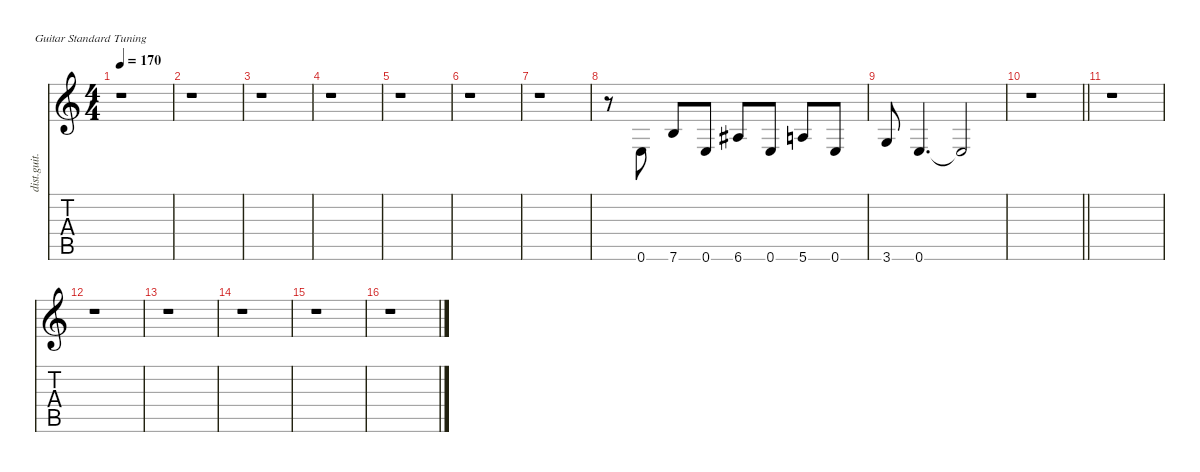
\defaultSystemsLayout 4
\hideDynamics
\bracketExtendMode nobrackets
\otherSystemsTrackNameOrientation horizontal
\track ("(Double Track)-hid" "dist.guit.") {instrument distortionguitar}
\staff {score tabs}
\tuning (E4 B3 G3 D3 A2 E2)
\ts (4 4)
\tempo 170
\clef g2
\ks c
r.1{dy f beam Down} |
r.1{beam Down} |
r.1{beam Down} |
r.1{beam Down} |
r.1{beam Down} |
r.1{beam Down} |
r.1{beam Down} |
r.8{beam Down} 0.6.8{beam Up} 7.6.8{beam Up} 0.6.8{beam Up} 6.6{acc #}.8{beam Up} 0.6.8{beam Up} 5.6.8{beam Up} 0.6.8{beam Up} |
3.6.8{beam Up} 0.6.4{d beam Up} 0.6{t}.2{beam Up} |
\barLineRight lightlight
r.1{beam Down} |
r.1{beam Down} |
r.1{beam Down} |
r.1{beam Down} |
r.1{beam Down} |
r.1{beam Down} |
r.1{beam Down}
